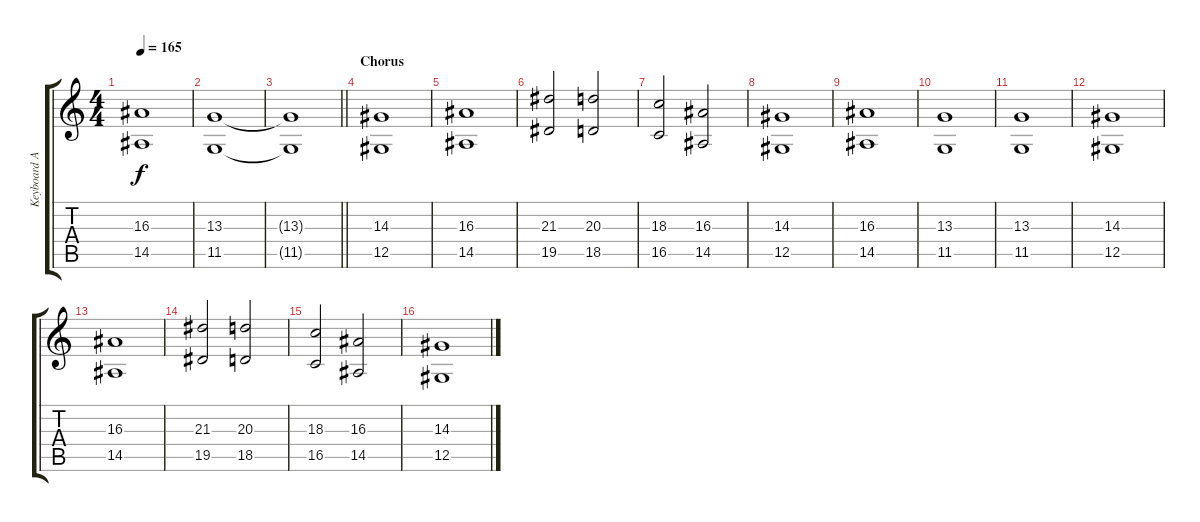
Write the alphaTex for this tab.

\track ("Keyboard Aahs" "Keyboard A") {instrument choiraahs}
\staff {score tabs}
\tuning (Eb4 Bb3 Gb3 Db3 Ab2 Eb2) {hide}
\ts (4 4)
\tempo 165
\clef g2
\ks c
(16.3 14.5).1{dy f} |
(13.3 11.5).1 |
\barLineRight lightlight
(13.3{t} 11.5{t}).1 |
\section ("" "Chorus")
(14.3 12.5).1 |
(16.3 14.5).1 |
(21.3 19.5).2 (20.3 18.5).2 |
(18.3 16.5).2 (16.3 14.5).2 |
(14.3 12.5).1 |
(16.3 14.5).1 |
(13.3 11.5).1 |
(13.3 11.5).1 |
(14.3 12.5).1 |
(16.3 14.5).1 |
(21.3 19.5).2 (20.3 18.5).2 |
(18.3 16.5).2 (16.3 14.5).2 |
(14.3 12.5).1
